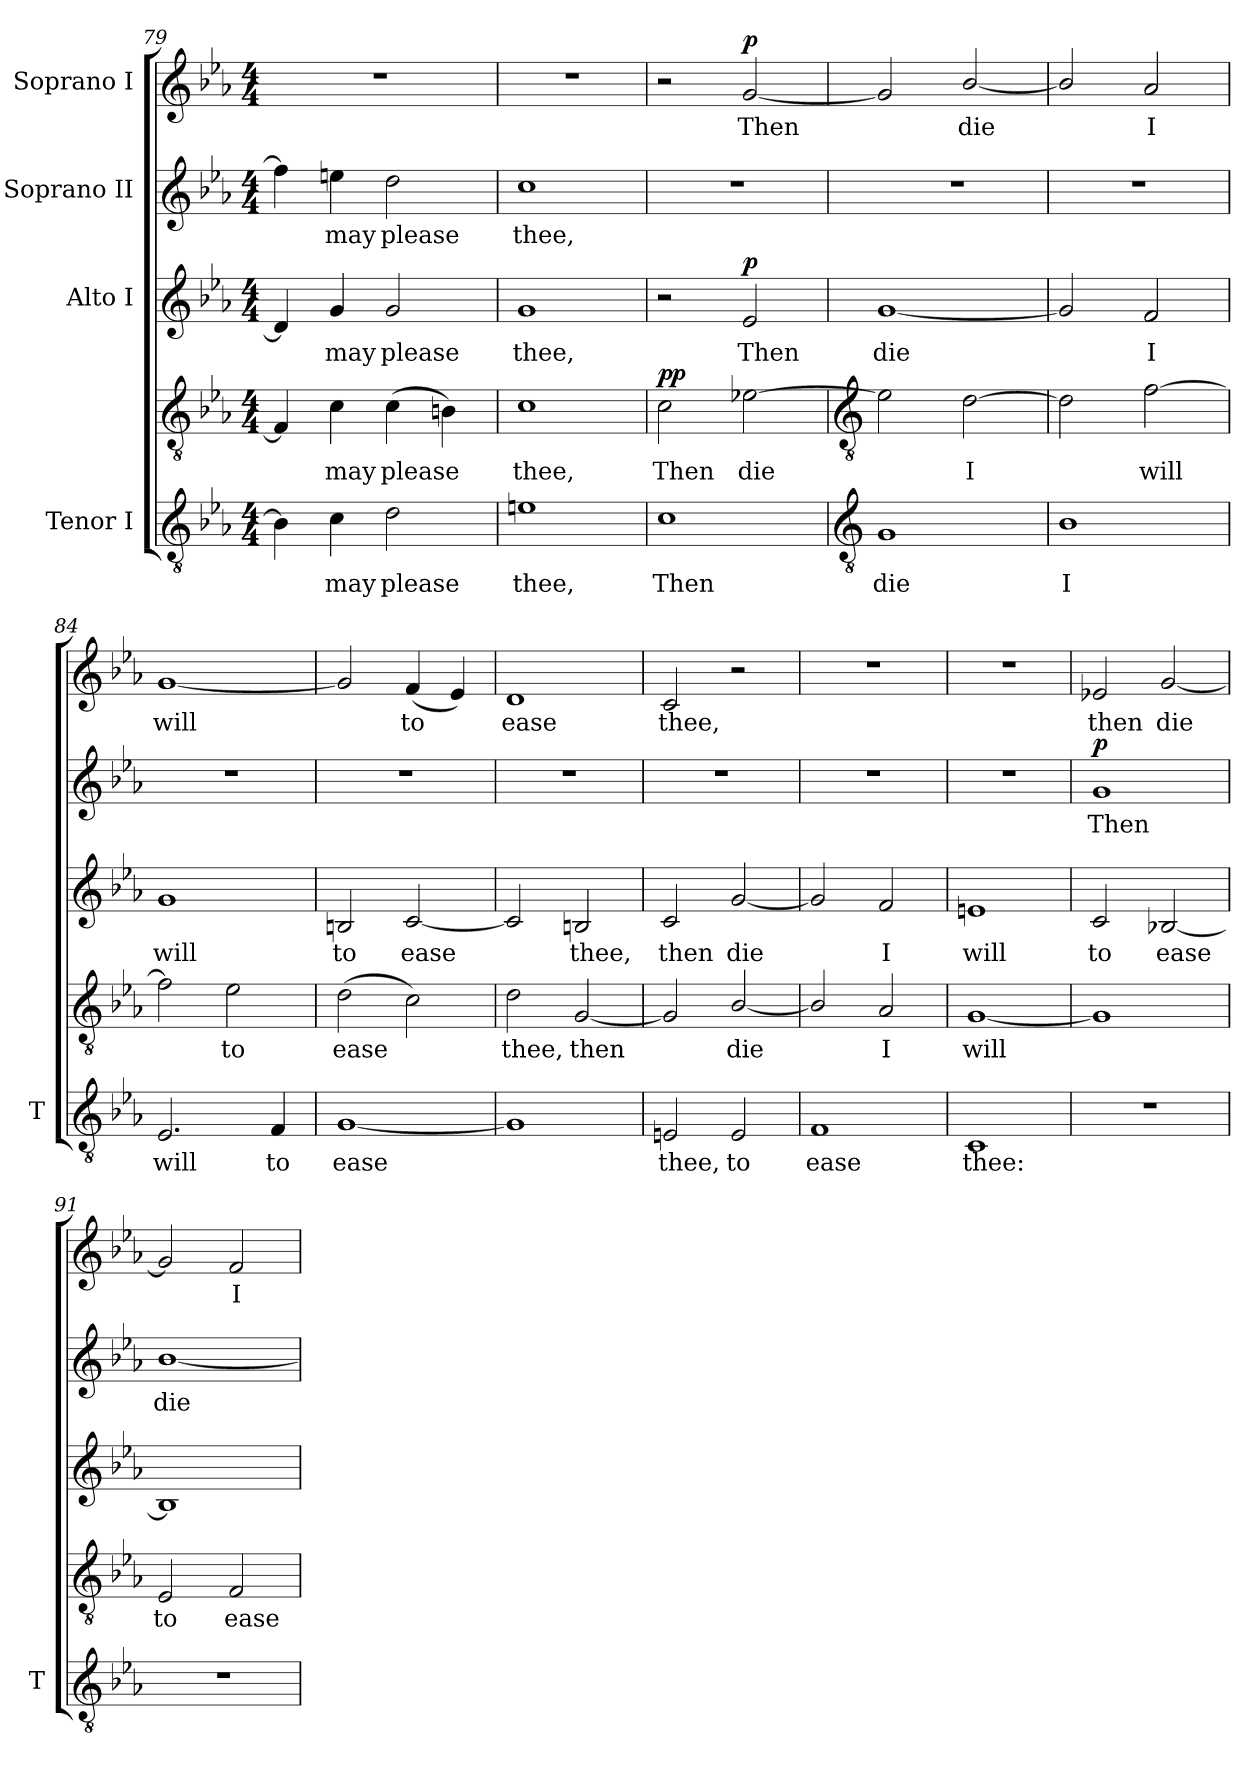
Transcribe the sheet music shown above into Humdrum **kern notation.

**kern	**text	**kern	**text	**dynam	**kern	**text	**dynam	**kern	**text	**dynam	**kern	**text	**dynam
*part4	*part4	*part4	*part4	*part4	*part3	*part3	*part3	*part2	*part2	*part2	*part1	*part1	*part1
*staff5	*staff5	*staff4	*staff4	*staff4/5	*staff3	*staff3	*staff3	*staff2	*staff2	*staff2	*staff1	*staff1	*staff1
*I"Tenor I	*	*	*	*	*I"Alto I	*	*	*I"Soprano II	*	*	*I"Soprano I	*	*
*I'T	*	*	*	*	*	*	*	*	*	*	*	*	*
*clefGv2	*	*clefGv2	*	*	*clefG2	*	*	*clefG2	*	*	*clefG2	*	*
*k[b-e-a-]	*	*k[b-e-a-]	*	*	*k[b-e-a-]	*	*	*k[b-e-a-]	*	*	*k[b-e-a-]	*	*
*E-:	*	*E-:	*	*	*E-:	*	*	*E-:	*	*	*E-:	*	*
*M4/4	*	*M4/4	*	*	*M4/4	*	*	*M4/4	*	*	*M4/4	*	*
=79	=79	=79	=79	=79	=79	=79	=79	=79	=79	=79	=79	=79	=79
4B]	.	4F]	.	.	4d]	.	.	4ff]	.	.	1r	.	.
!	!LO:LY:b	!	!LO:LY:b	!	!	!LO:LY:b	!	!	!LO:LY:b	!	!	!	!
4c	may	4c	may	.	4g	may	.	4een	may	.	.	.	.
!	!LO:LY:b	!	!LO:LY:b	!	!	!LO:LY:b	!	!	!LO:LY:b	!	!	!	!
2d	please	(>4c	please	.	2g	please	.	2dd	please	.	.	.	.
.	.	4Bn)	.	.	.	.	.	.	.	.	.	.	.
=80	=80	=80	=80	=80	=80	=80	=80	=80	=80	=80	=80	=80	=80
!	!LO:LY:b	!	!LO:LY:b	!	!	!LO:LY:b	!	!	!LO:LY:b	!	!	!	!
1en	thee,	1c	thee,	.	1g	thee,	.	1cc	thee,	.	1r	.	.
=81	=81	=81	=81	=81	=81	=81	=81	=81	=81	=81	=81	=81	=81
!	!LO:LY:b	!	!LO:LY:b	!LO:DY:b=2	!	!	!	!	!	!	!	!	!
!	!	!	!	!LO:DY:n=1:b	!	!	!	!	!	!	!	!	!
1c	Then	2c	Then	p p	2r	.	.	1r	.	.	2r	.	.
!	!	!	!LO:LY:b	!	!	!LO:LY:b	!LO:DY:b	!	!	!	!	!LO:LY:b	!LO:DY:b
.	.	[2e-X	die	.	2e-	Then	p	.	.	.	[2g	Then	p
!!LO:LB:g=z
=82	=82	=82	=82	=82	=82	=82	=82	=82	=82	=82	=82	=82	=82
*clefGv2	*	*clefGv2	*	*	*	*	*	*	*	*	*	*	*
!	!LO:LY:b	!	!	!	!	!LO:LY:b	!	!	!	!	!	!	!
1G	die	2e-]	.	.	[1g	die	.	1r	.	.	2g]	.	.
!	!	!	!LO:LY:b	!	!	!	!	!	!	!	!	!LO:LY:b	!
.	.	[2d	I	.	.	.	.	.	.	.	[2b-/	die	.
=83	=83	=83	=83	=83	=83	=83	=83	=83	=83	=83	=83	=83	=83
!	!LO:LY:b	!	!	!	!	!	!	!	!	!	!	!	!
1B-	I	2d]	.	.	2g]	.	.	1r	.	.	2b-/]	.	.
!	!	!	!LO:LY:b	!	!	!LO:LY:b	!	!	!	!	!	!LO:LY:b	!
.	.	[2f	will	.	2f	I	.	.	.	.	2a-	I	.
=84	=84	=84	=84	=84	=84	=84	=84	=84	=84	=84	=84	=84	=84
!	!LO:LY:b	!	!	!	!	!LO:LY:b	!	!	!	!	!	!LO:LY:b	!
2.E-	will	2f]	.	.	1g	will	.	1r	.	.	[1g	will	.
!	!	!	!LO:LY:b	!	!	!	!	!	!	!	!	!	!
.	.	2e-	to	.	.	.	.	.	.	.	.	.	.
!	!LO:LY:b	!	!	!	!	!	!	!	!	!	!	!	!
4F	to	.	.	.	.	.	.	.	.	.	.	.	.
=85	=85	=85	=85	=85	=85	=85	=85	=85	=85	=85	=85	=85	=85
!	!LO:LY:b	!	!LO:LY:b	!	!	!LO:LY:b	!	!	!	!	!	!	!
[1G	ease	(>2d	ease	.	2Bn	to	.	1r	.	.	2g]	.	.
!	!	!	!	!	!	!LO:LY:b	!	!	!	!	!	!LO:LY:b	!
.	.	2c)	.	.	[2c	ease	.	.	.	.	(<4f	to	.
.	.	.	.	.	.	.	.	.	.	.	4e-)	.	.
=86	=86	=86	=86	=86	=86	=86	=86	=86	=86	=86	=86	=86	=86
!	!	!	!LO:LY:b	!	!	!	!	!	!	!	!	!LO:LY:b	!
1G]	.	2d	thee,	.	2c]	.	.	1r	.	.	1d	ease	.
!	!	!	!LO:LY:b	!	!	!LO:LY:b	!	!	!	!	!	!	!
.	.	[2G	then	.	2Bn	thee,	.	.	.	.	.	.	.
=87	=87	=87	=87	=87	=87	=87	=87	=87	=87	=87	=87	=87	=87
!	!LO:LY:b	!	!	!	!	!LO:LY:b	!	!	!	!	!	!LO:LY:b	!
2En	thee,	2G]	.	.	2c	then	.	1r	.	.	2c	thee,	.
!	!LO:LY:b	!	!LO:LY:b	!	!	!LO:LY:b	!	!	!	!	!	!	!
2E	to	[2B-/	die	.	[2g	die	.	.	.	.	2r	.	.
=88	=88	=88	=88	=88	=88	=88	=88	=88	=88	=88	=88	=88	=88
!	!LO:LY:b	!	!	!	!	!	!	!	!	!	!	!	!
1F	ease	2B-/]	.	.	2g]	.	.	1r	.	.	1r	.	.
!	!	!	!LO:LY:b	!	!	!LO:LY:b	!	!	!	!	!	!	!
.	.	2A-	I	.	2f	I	.	.	.	.	.	.	.
=89	=89	=89	=89	=89	=89	=89	=89	=89	=89	=89	=89	=89	=89
!	!LO:LY:b	!	!LO:LY:b	!	!	!LO:LY:b	!	!	!	!	!	!	!
1C	thee:	[1G	will	.	1en	will	.	1r	.	.	1r	.	.
=90	=90	=90	=90	=90	=90	=90	=90	=90	=90	=90	=90	=90	=90
!	!	!	!	!	!	!LO:LY:b	!	!	!LO:LY:b	!LO:DY:b	!	!LO:LY:b	!
1r	.	1G]	.	.	2c	to	.	1g	Then	p	2e-X	then	.
!	!	!	!	!	!	!LO:LY:b	!	!	!	!	!	!LO:LY:b	!
.	.	.	.	.	[2B-X	ease	.	.	.	.	[2g	die	.
=91	=91	=91	=91	=91	=91	=91	=91	=91	=91	=91	=91	=91	=91
!	!	!	!LO:LY:b	!	!	!	!	!	!LO:LY:b	!	!	!	!
1r	.	2E-	to	.	1B-]	.	.	[1b-/	die	.	2g]	.	.
!	!	!	!LO:LY:b	!	!	!	!	!	!	!	!	!LO:LY:b	!
.	.	2F	ease	.	.	.	.	.	.	.	2f	I	.
=	=	=	=	=	=	=	=	=	=	=	=	=	=
*-	*-	*-	*-	*-	*-	*-	*-	*-	*-	*-	*-	*-	*-
